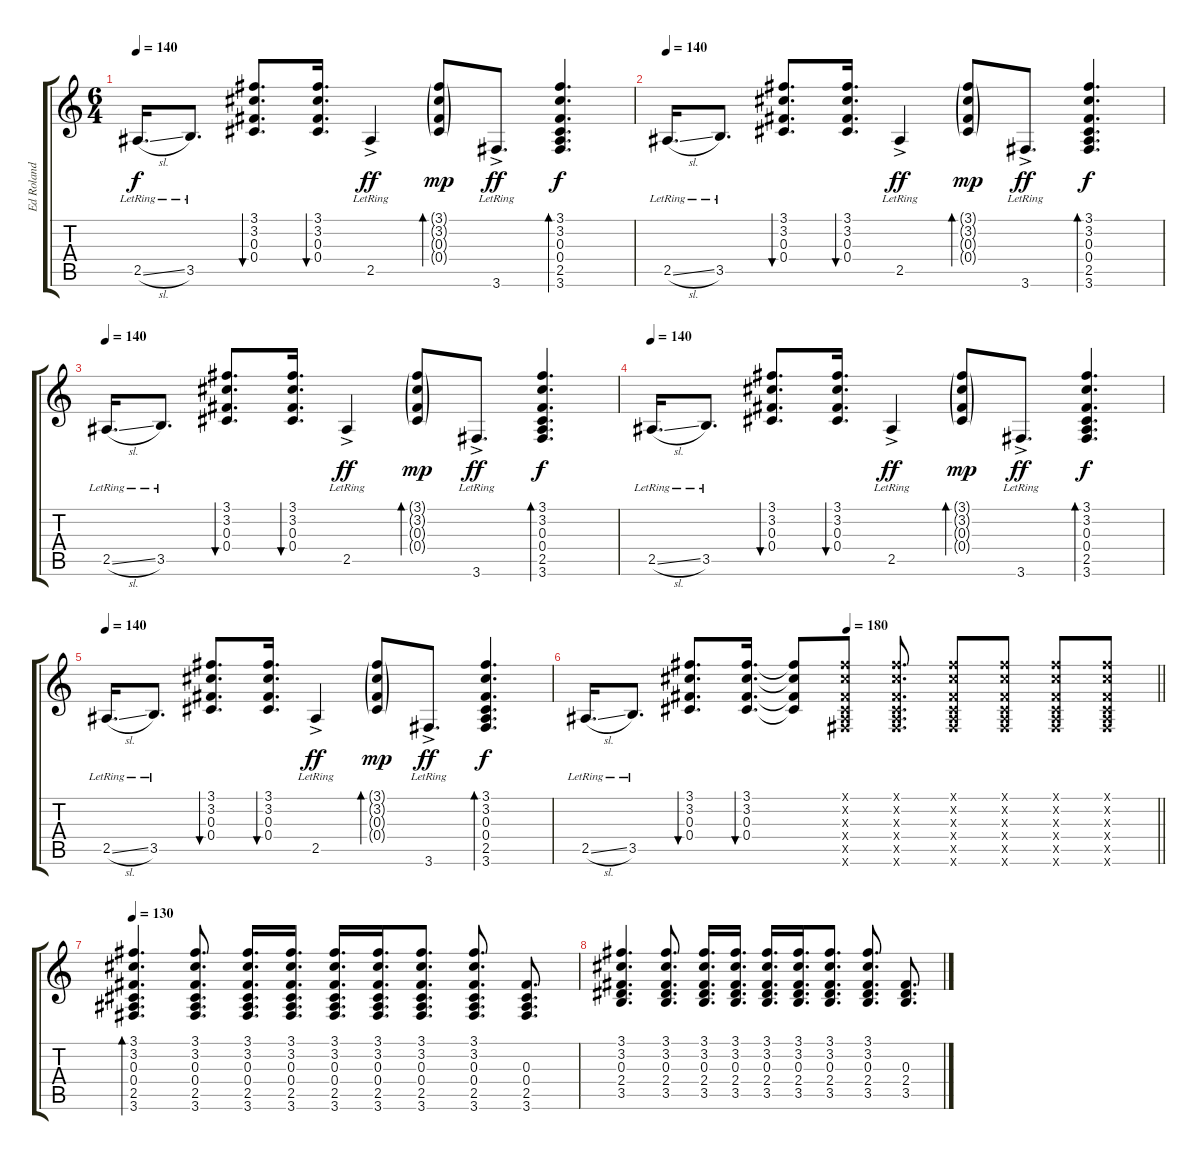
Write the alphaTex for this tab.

\track ("Ed Roland" "Ed Roland") {instrument acousticguitarsteel}
\staff {score tabs}
\tuning (Eb4 Bb3 Gb3 Db3 Ab2 Eb2) {hide}
\ts (6 4)
\tempo 140
\clef g2
\ks c
2.5{sl lr}.16{d dy f} 3.5{lr}.8{d} (3.1 3.2 0.3 0.4).8{d bu 60} (3.1 3.2 0.3 0.4).16{d bu 60} 2.5{ac lr}.4{dy ff} (3.1{g} 3.2{g} 0.3{g} 0.4{g}).8{bd 60 dy mp} 3.6{ac lr}.8{d dy ff} (3.1 3.2 0.3 0.4 2.5 3.6).4{d bd 60 dy f} |
\tempo 140
2.5{sl lr}.16{d} 3.5{lr}.8{d} (3.1 3.2 0.3 0.4).8{d bu 60} (3.1 3.2 0.3 0.4).16{d bu 60} 2.5{ac lr}.4{dy ff} (3.1{g} 3.2{g} 0.3{g} 0.4{g}).8{bd 60 dy mp} 3.6{ac lr}.8{d dy ff} (3.1 3.2 0.3 0.4 2.5 3.6).4{d bd 60 dy f} |
\tempo 140
2.5{sl lr}.16{d} 3.5{lr}.8{d} (3.1 3.2 0.3 0.4).8{d bu 60} (3.1 3.2 0.3 0.4).16{d bu 60} 2.5{ac lr}.4{dy ff} (3.1{g} 3.2{g} 0.3{g} 0.4{g}).8{bd 60 dy mp} 3.6{ac lr}.8{d dy ff} (3.1 3.2 0.3 0.4 2.5 3.6).4{d bd 60 dy f} |
\tempo 140
2.5{sl lr}.16{d} 3.5{lr}.8{d} (3.1 3.2 0.3 0.4).8{d bu 60} (3.1 3.2 0.3 0.4).16{d bu 60} 2.5{ac lr}.4{dy ff} (3.1{g} 3.2{g} 0.3{g} 0.4{g}).8{bd 60 dy mp} 3.6{ac lr}.8{d dy ff} (3.1 3.2 0.3 0.4 2.5 3.6).4{d bd 60 dy f} |
\tempo 140
2.5{sl lr}.16{d} 3.5{lr}.8{d} (3.1 3.2 0.3 0.4).8{d bu 60} (3.1 3.2 0.3 0.4).16{d bu 60} 2.5{ac lr}.4{dy ff} (3.1{g} 3.2{g} 0.3{g} 0.4{g}).8{bd 60 dy mp} 3.6{ac lr}.8{d dy ff} (3.1 3.2 0.3 0.4 2.5 3.6).4{d bd 60 dy f} |
\tempo (180 0.4583333333333333)
\barLineRight lightlight
2.5{sl lr}.16{d} 3.5{lr}.8{d} (3.1 3.2 0.3 0.4).8{d bu 60} (3.1 3.2 0.3 0.4).16{d bu 60} (3.1{t} 3.2{t} 0.3{t} 0.4{t}).8 (3.1{x} 3.2{x} 0.3{x} 0.4{x} 2.5{x} 3.6{x}).8 (3.1{x} 3.2{x} 0.3{x} 0.4{x} 2.5{x} 3.6{x}).8{d} (3.1{x} 3.2{x} 0.3{x} 0.4{x} 2.5{x} 3.6{x}).8 (3.1{x} 3.2{x} 0.3{x} 0.4{x} 2.5{x} 3.6{x}).8 (3.1{x} 3.2{x} 0.3{x} 0.4{x} 2.5{x} 3.6{x}).8 (3.1{x} 3.2{x} 0.3{x} 0.4{x} 2.5{x} 3.6{x}).8 |
\tempo 130
(3.1 3.2 0.3 0.4 2.5 3.6).4{d bd 240} (3.1 3.2 0.3 0.4 2.5 3.6).8{d} (3.1 3.2 0.3 0.4 2.5 3.6).16{d} (3.1 3.2 0.3 0.4 2.5 3.6).16{d} (3.1 3.2 0.3 0.4 2.5 3.6).16{d} (3.1 3.2 0.3 0.4 2.5 3.6).16{d} (3.1 3.2 0.3 0.4 2.5 3.6).8{d} (3.1 3.2 0.3 0.4 2.5 3.6).8{d} (0.3 0.4 2.5 3.6).8{d} |
(3.1 3.2 0.3 2.4 3.5).4{d} (3.1 3.2 0.3 2.4 3.5).8{d} (3.1 3.2 0.3 2.4 3.5).16{d} (3.1 3.2 0.3 2.4 3.5).16{d} (3.1 3.2 0.3 2.4 3.5).16{d} (3.1 3.2 0.3 2.4 3.5).16{d} (3.1 3.2 0.3 2.4 3.5).8{d} (3.1 3.2 0.3 2.4 3.5).8{d} (0.3 2.4 3.5).8{d}
